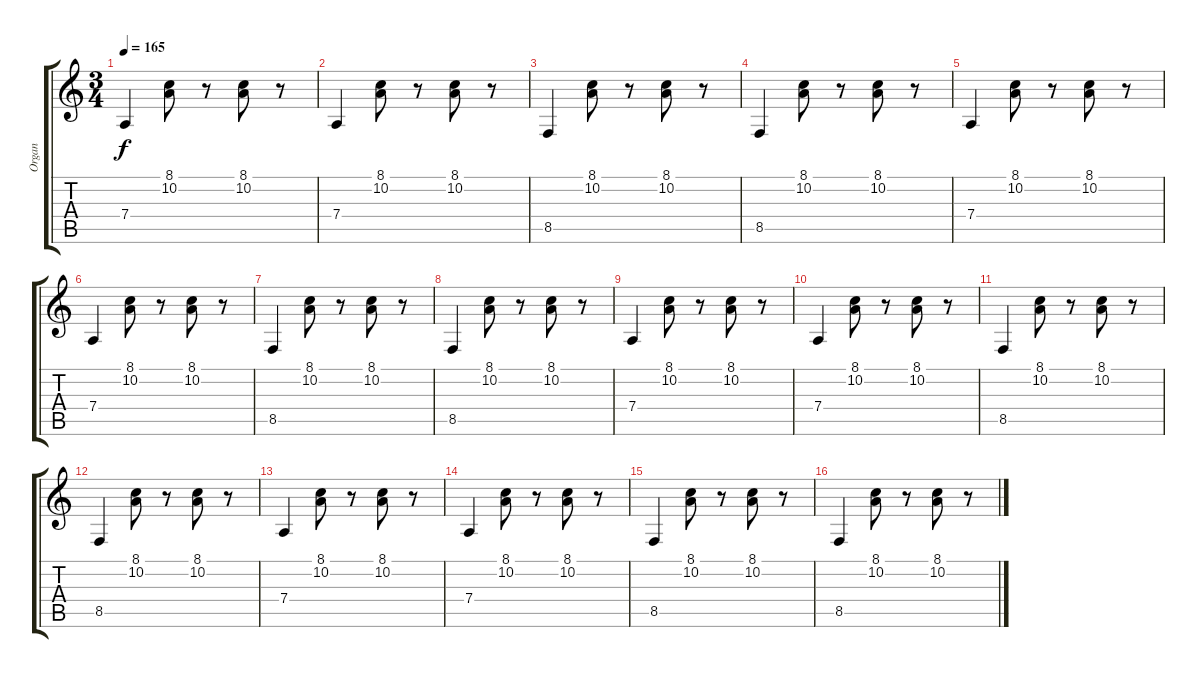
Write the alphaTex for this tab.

\track ("Organ" "Organ") {instrument churchorgan}
\staff {score tabs}
\tuning (E4 B3 G3 D3 A2 E2) {hide}
\ts (3 4)
\tempo 165
\clef g2
\ks c
7.4.4{dy f} (8.1 10.2).8 r.8 (8.1 10.2).8 r.8 |
7.4.4 (8.1 10.2).8 r.8 (8.1 10.2).8 r.8 |
8.5.4 (8.1 10.2).8 r.8 (8.1 10.2).8 r.8 |
8.5.4 (8.1 10.2).8 r.8 (8.1 10.2).8 r.8 |
7.4.4 (8.1 10.2).8 r.8 (8.1 10.2).8 r.8 |
7.4.4 (8.1 10.2).8 r.8 (8.1 10.2).8 r.8 |
8.5.4 (8.1 10.2).8 r.8 (8.1 10.2).8 r.8 |
8.5.4 (8.1 10.2).8 r.8 (8.1 10.2).8 r.8 |
7.4.4 (8.1 10.2).8 r.8 (8.1 10.2).8 r.8 |
7.4.4 (8.1 10.2).8 r.8 (8.1 10.2).8 r.8 |
8.5.4 (8.1 10.2).8 r.8 (8.1 10.2).8 r.8 |
8.5.4 (8.1 10.2).8 r.8 (8.1 10.2).8 r.8 |
7.4.4 (8.1 10.2).8 r.8 (8.1 10.2).8 r.8 |
7.4.4 (8.1 10.2).8 r.8 (8.1 10.2).8 r.8 |
8.5.4 (8.1 10.2).8 r.8 (8.1 10.2).8 r.8 |
8.5.4 (8.1 10.2).8 r.8 (8.1 10.2).8 r.8
